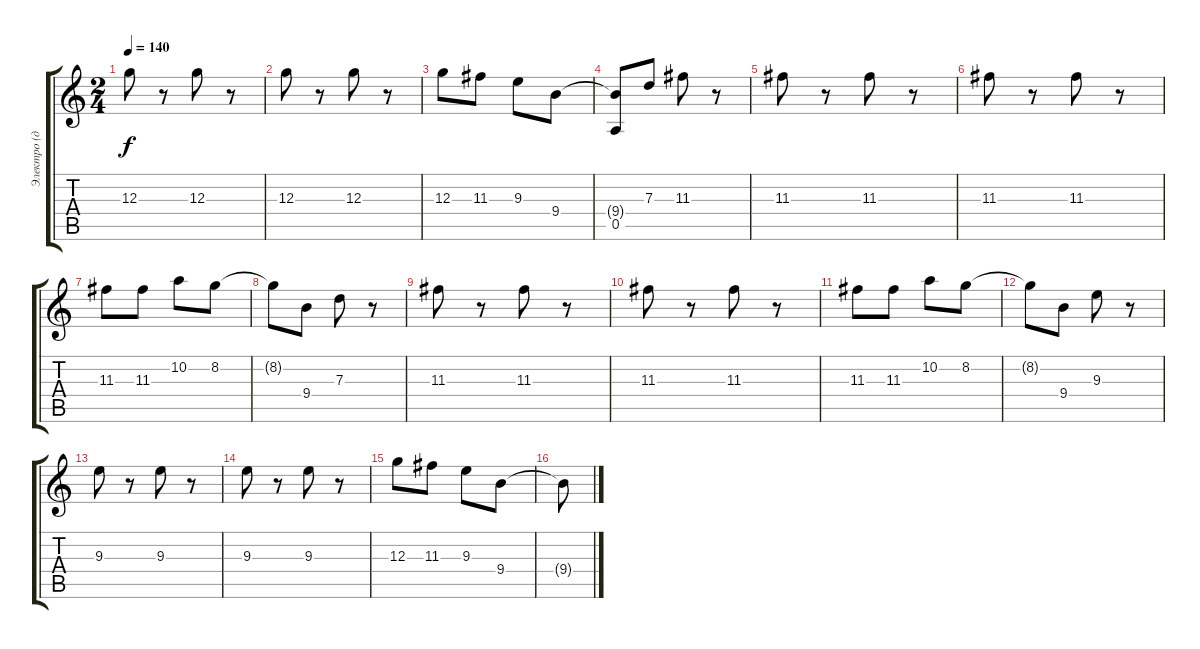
\track ("Электро (дисторшн)" "Электро (д") {instrument distortionguitar}
\staff {score tabs}
\tuning (E4 B3 G3 D3 A2 E2) {hide}
\ts (2 4)
\tempo 140
\clef g2
\ks c
12.3.8{dy f} r.8 12.3.8 r.8 |
12.3.8 r.8 12.3.8 r.8 |
12.3.8 11.3.8 9.3.8 9.4.8 |
(9.4{t} 0.5).8 7.3.8 11.3.8 r.8 |
11.3.8 r.8 11.3.8 r.8 |
11.3.8 r.8 11.3.8 r.8 |
11.3.8 11.3.8 10.2.8 8.2.8 |
8.2{t}.8 9.4.8 7.3.8 r.8 |
11.3.8 r.8 11.3.8 r.8 |
11.3.8 r.8 11.3.8 r.8 |
11.3.8 11.3.8 10.2.8 8.2.8 |
8.2{t}.8 9.4.8 9.3.8 r.8 |
9.3.8 r.8 9.3.8 r.8 |
9.3.8 r.8 9.3.8 r.8 |
12.3.8 11.3.8 9.3.8 9.4.8 |
9.4{t}.8
